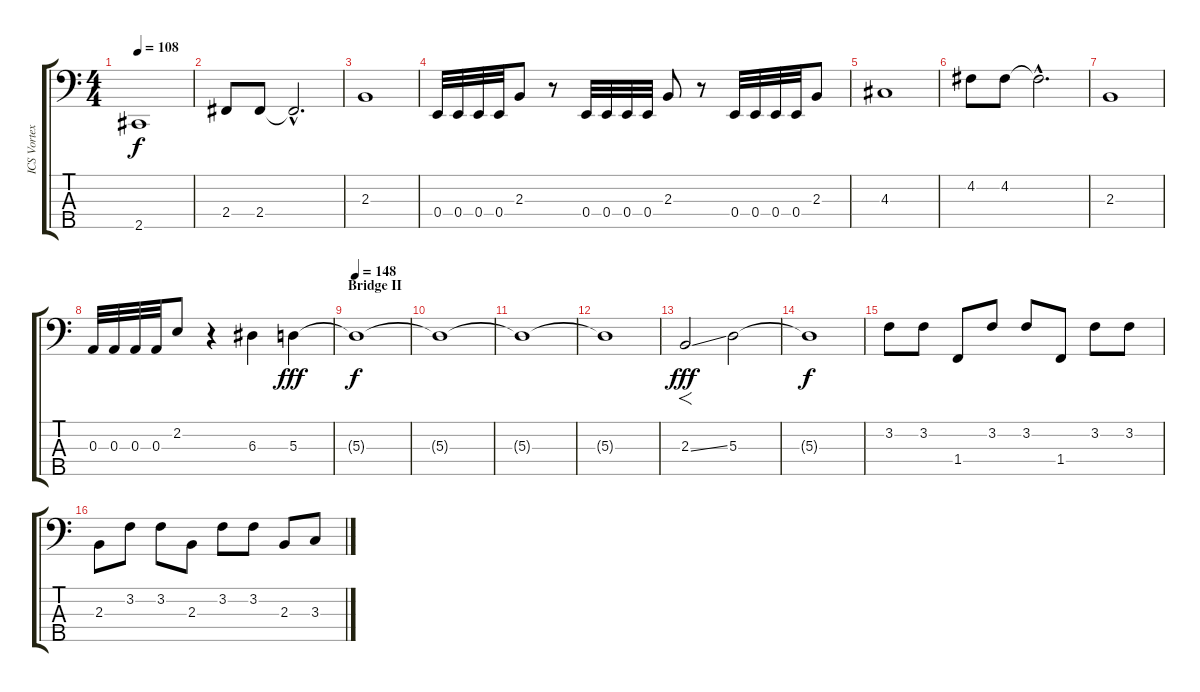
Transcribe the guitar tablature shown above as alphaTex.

\track ("ICS Vortex [Bass]" "ICS Vortex") {instrument electricbassfinger}
\staff {score tabs}
\tuning (G2 D2 A1 E1 B0) {hide}
\ts (4 4)
\tempo 108
\clef f4
\ks c
2.5.1{dy f} |
2.4.8 2.4.8 2.4{hac t}.2{d} |
2.3.1 |
0.4.32 0.4.32 0.4.32 0.4.32 2.3.8 r.8 0.4.32 0.4.32 0.4.32 0.4.32 2.3.8 r.8 0.4.32 0.4.32 0.4.32 0.4.32 2.3.8 |
4.3.1 |
4.2.8 4.2.8 4.2{hac t}.2{d} |
2.3.1 |
0.3.32 0.3.32 0.3.32 0.3.32 2.2.8 r.4 6.3.4 5.3.4{dy fff} |
\section ("" "Bridge II")
\tempo 148
5.3{t}.1{dy f} |
5.3{t}.1 |
5.3{t}.1 |
5.3{t}.1 |
2.3{ss}.2{f dy fff} 5.3.2 |
5.3{t}.1{dy f} |
3.2.8 3.2.8 1.4.8 3.2.8 3.2.8 1.4.8 3.2.8 3.2.8 |
2.3.8 3.2.8 3.2.8 2.3.8 3.2.8 3.2.8 2.3.8 3.3.8
